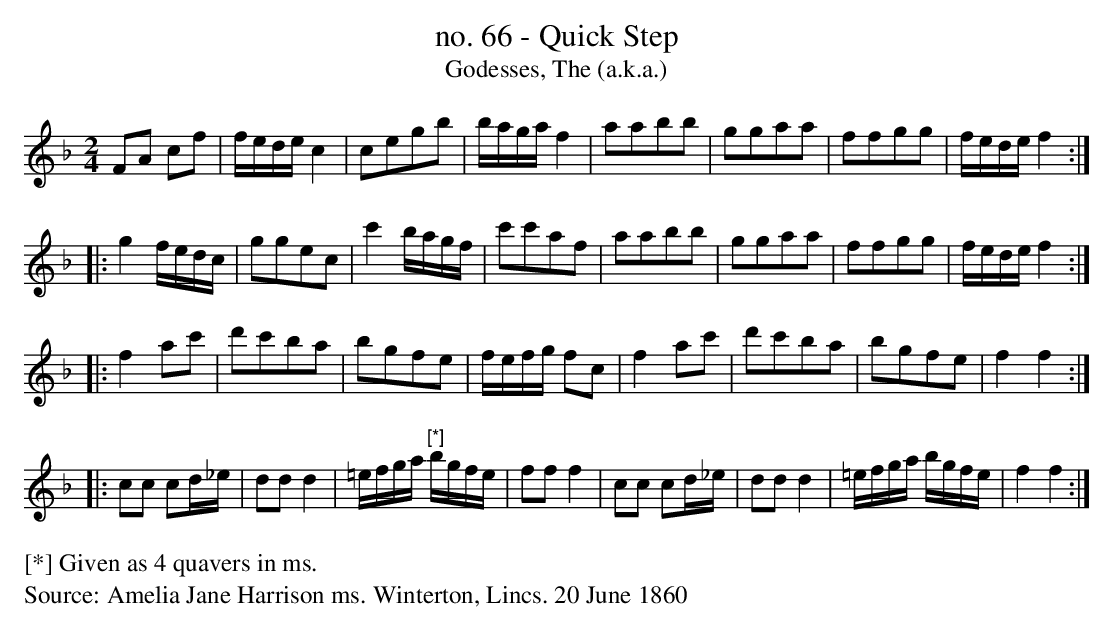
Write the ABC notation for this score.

X:1
T:no. 66 - Quick Step
T:Godesses, The (a.k.a.)
M:2/4
L:1/8
K:F
FA cf|f/e/d/e/ c2|cegb|b/a/g/a/ f2|aabb|ggaa|ffgg|f/e/d/e/ f2::
g2 f/e/d/c/|ggec|c'2b/a/g/f/|c'c'af|aabb|ggaa|ffgg|f/e/d/e/f2::
f2ac'|d'c'ba|bgfe|f/e/f/g/ fc|f2ac'|d'c'ba|bgfe|f2f2::
cc cd/_e/|ddd2|=e/f/g/a/ "^[*]"b/g/f/e/|fff2|cc cd/_e/|\
ddd2|=e/f/g/a/ b/g/f/e/|f2f2:|
